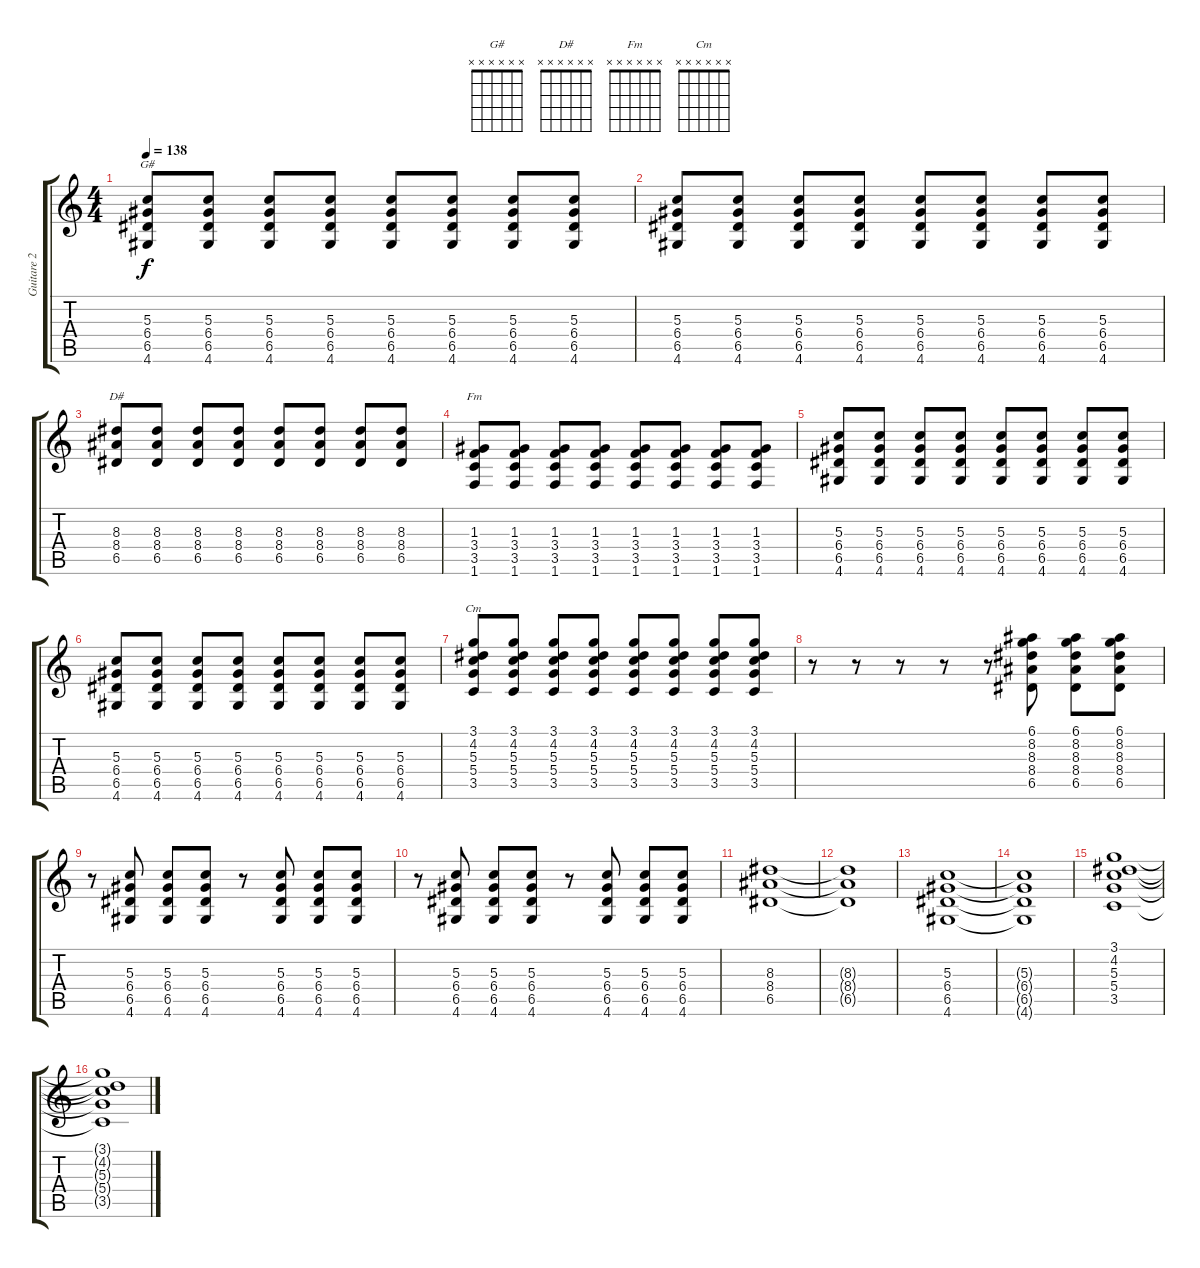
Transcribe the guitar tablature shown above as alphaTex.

\track ("Guitare 2" "Guitare 2") {instrument distortionguitar}
\staff {score tabs}
\tuning (E4 B3 G3 D3 A2 E2) {hide}
\chord ("G#" x x x x x x)
\chord ("D#" x x x x x x)
\chord ("Fm" x x x x x x)
\chord ("Cm" x x x x x x)
\ts (4 4)
\tempo 138
\clef g2
\ks c
(5.3 6.4 6.5 4.6).8{ch "G#" dy f} (5.3 6.4 6.5 4.6).8 (5.3 6.4 6.5 4.6).8 (5.3 6.4 6.5 4.6).8 (5.3 6.4 6.5 4.6).8 (5.3 6.4 6.5 4.6).8 (5.3 6.4 6.5 4.6).8 (5.3 6.4 6.5 4.6).8 |
(5.3 6.4 6.5 4.6).8 (5.3 6.4 6.5 4.6).8 (5.3 6.4 6.5 4.6).8 (5.3 6.4 6.5 4.6).8 (5.3 6.4 6.5 4.6).8 (5.3 6.4 6.5 4.6).8 (5.3 6.4 6.5 4.6).8 (5.3 6.4 6.5 4.6).8 |
(8.3 8.4 6.5).8{ch "D#"} (8.3 8.4 6.5).8 (8.3 8.4 6.5).8 (8.3 8.4 6.5).8 (8.3 8.4 6.5).8 (8.3 8.4 6.5).8 (8.3 8.4 6.5).8 (8.3 8.4 6.5).8 |
(1.3 3.4 3.5 1.6).8{ch "Fm"} (1.3 3.4 3.5 1.6).8 (1.3 3.4 3.5 1.6).8 (1.3 3.4 3.5 1.6).8 (1.3 3.4 3.5 1.6).8 (1.3 3.4 3.5 1.6).8 (1.3 3.4 3.5 1.6).8 (1.3 3.4 3.5 1.6).8 |
(5.3 6.4 6.5 4.6).8 (5.3 6.4 6.5 4.6).8 (5.3 6.4 6.5 4.6).8 (5.3 6.4 6.5 4.6).8 (5.3 6.4 6.5 4.6).8 (5.3 6.4 6.5 4.6).8 (5.3 6.4 6.5 4.6).8 (5.3 6.4 6.5 4.6).8 |
(5.3 6.4 6.5 4.6).8 (5.3 6.4 6.5 4.6).8 (5.3 6.4 6.5 4.6).8 (5.3 6.4 6.5 4.6).8 (5.3 6.4 6.5 4.6).8 (5.3 6.4 6.5 4.6).8 (5.3 6.4 6.5 4.6).8 (5.3 6.4 6.5 4.6).8 |
(3.1 4.2 5.3 5.4 3.5).8{ch "Cm"} (3.1 4.2 5.3 5.4 3.5).8 (3.1 4.2 5.3 5.4 3.5).8 (3.1 4.2 5.3 5.4 3.5).8 (3.1 4.2 5.3 5.4 3.5).8 (3.1 4.2 5.3 5.4 3.5).8 (3.1 4.2 5.3 5.4 3.5).8 (3.1 4.2 5.3 5.4 3.5).8 |
r.8 r.8 r.8 r.8 r.8 (6.1 8.2 8.3 8.4 6.5).8 (6.1 8.2 8.3 8.4 6.5).8 (6.1 8.2 8.3 8.4 6.5).8 |
r.8 (5.3 6.4 6.5 4.6).8 (5.3 6.4 6.5 4.6).8 (5.3 6.4 6.5 4.6).8 r.8 (5.3 6.4 6.5 4.6).8 (5.3 6.4 6.5 4.6).8 (5.3 6.4 6.5 4.6).8 |
r.8 (5.3 6.4 6.5 4.6).8 (5.3 6.4 6.5 4.6).8 (5.3 6.4 6.5 4.6).8 r.8 (5.3 6.4 6.5 4.6).8 (5.3 6.4 6.5 4.6).8 (5.3 6.4 6.5 4.6).8 |
(8.3 8.4 6.5).1 |
(8.3{t} 8.4{t} 6.5{t}).1 |
(5.3 6.4 6.5 4.6).1 |
(5.3{t} 6.4{t} 6.5{t} 4.6{t}).1 |
(3.1 4.2 5.3 5.4 3.5).1 |
(3.1{t} 4.2{t} 5.3{t} 5.4{t} 3.5{t}).1
